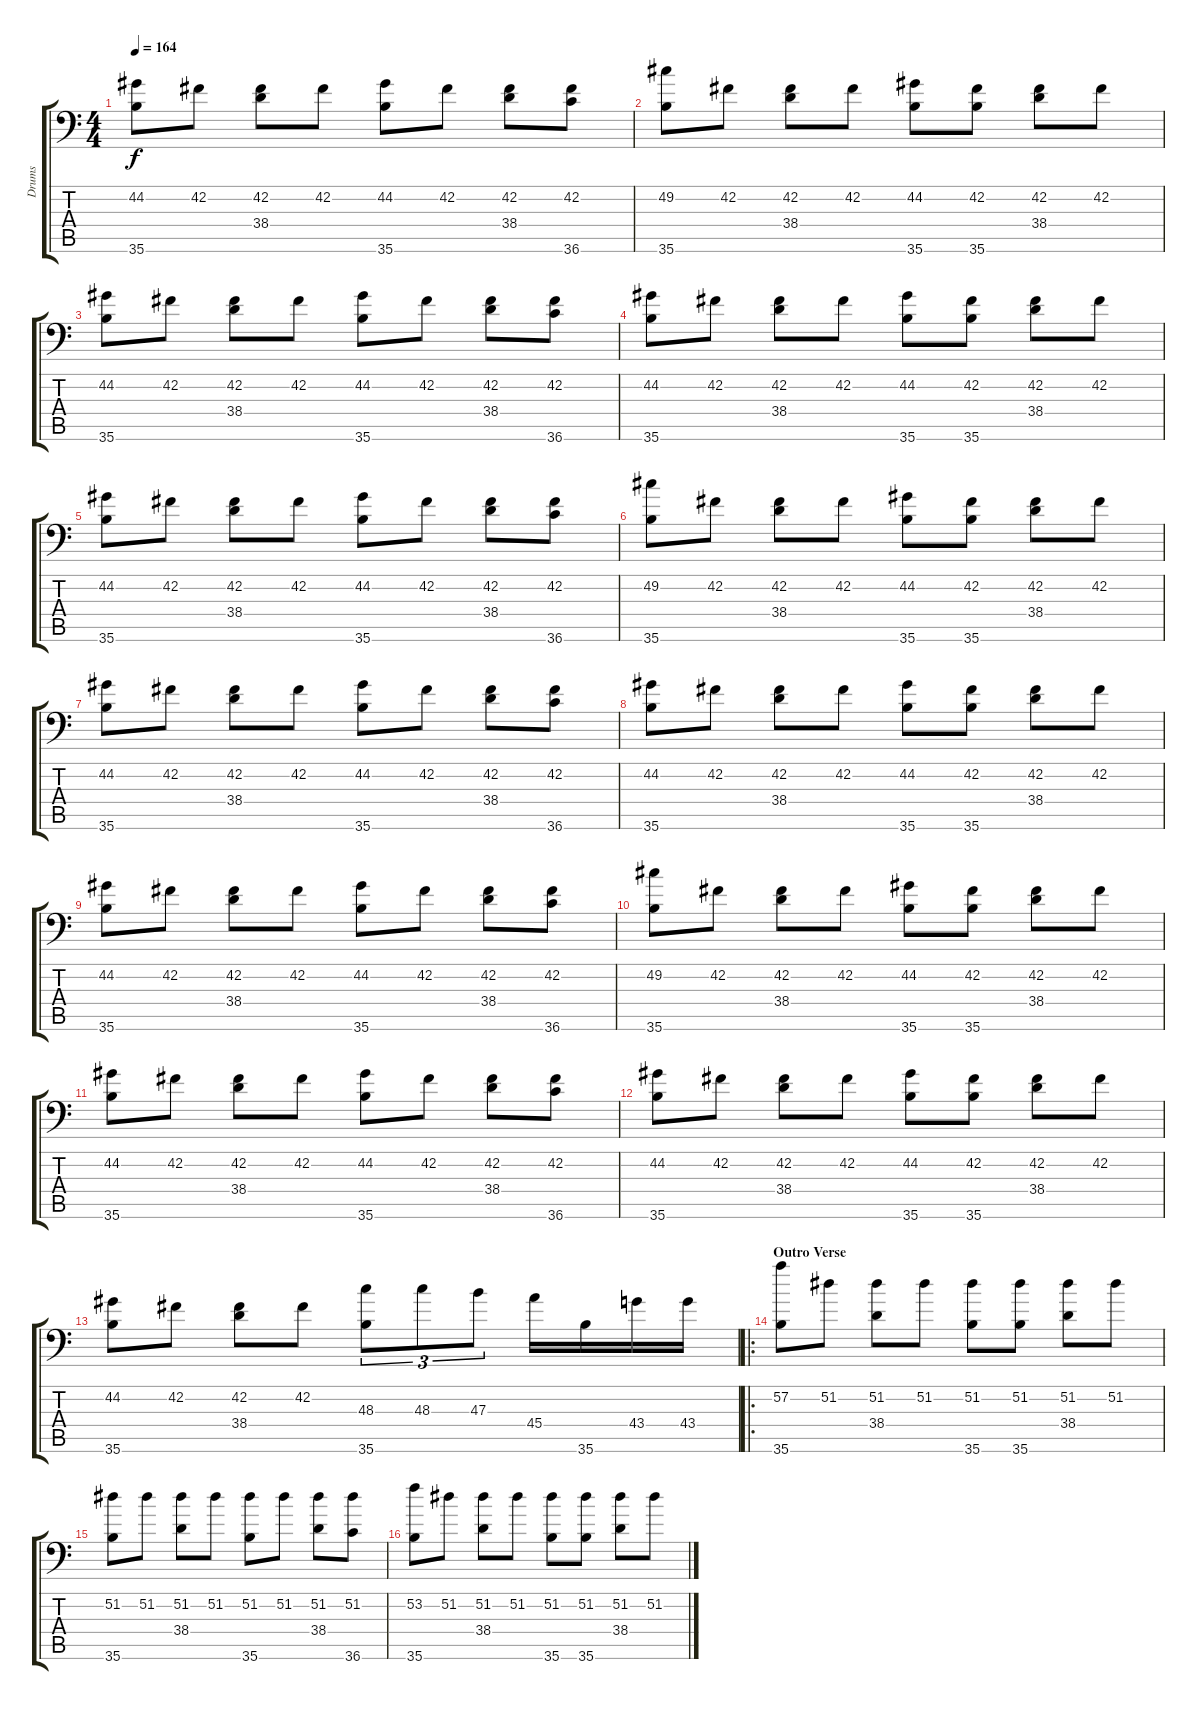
\track ("Drums" "Drums") {instrument acousticgrandpiano}
\staff {score tabs}
\tuning (C-1 C-1 C-1 C-1 C-1 C-1) {hide}
\ts (4 4)
\tempo 164
\clef f4
\ks c
(44.2 35.6).8{dy f} 42.2.8 (42.2 38.4).8 42.2.8 (44.2 35.6).8 42.2.8 (42.2 38.4).8 (42.2 36.6).8 |
(49.2 35.6).8 42.2.8 (42.2 38.4).8 42.2.8 (44.2 35.6).8 (42.2 35.6).8 (42.2 38.4).8 42.2.8 |
(44.2 35.6).8 42.2.8 (42.2 38.4).8 42.2.8 (44.2 35.6).8 42.2.8 (42.2 38.4).8 (42.2 36.6).8 |
(44.2 35.6).8 42.2.8 (42.2 38.4).8 42.2.8 (44.2 35.6).8 (42.2 35.6).8 (42.2 38.4).8 42.2.8 |
(44.2 35.6).8 42.2.8 (42.2 38.4).8 42.2.8 (44.2 35.6).8 42.2.8 (42.2 38.4).8 (42.2 36.6).8 |
(49.2 35.6).8 42.2.8 (42.2 38.4).8 42.2.8 (44.2 35.6).8 (42.2 35.6).8 (42.2 38.4).8 42.2.8 |
(44.2 35.6).8 42.2.8 (42.2 38.4).8 42.2.8 (44.2 35.6).8 42.2.8 (42.2 38.4).8 (42.2 36.6).8 |
(44.2 35.6).8 42.2.8 (42.2 38.4).8 42.2.8 (44.2 35.6).8 (42.2 35.6).8 (42.2 38.4).8 42.2.8 |
(44.2 35.6).8 42.2.8 (42.2 38.4).8 42.2.8 (44.2 35.6).8 42.2.8 (42.2 38.4).8 (42.2 36.6).8 |
(49.2 35.6).8 42.2.8 (42.2 38.4).8 42.2.8 (44.2 35.6).8 (42.2 35.6).8 (42.2 38.4).8 42.2.8 |
(44.2 35.6).8 42.2.8 (42.2 38.4).8 42.2.8 (44.2 35.6).8 42.2.8 (42.2 38.4).8 (42.2 36.6).8 |
(44.2 35.6).8 42.2.8 (42.2 38.4).8 42.2.8 (44.2 35.6).8 (42.2 35.6).8 (42.2 38.4).8 42.2.8 |
(44.2 35.6).8 42.2.8 (42.2 38.4).8 42.2.8 (48.3 35.6).8{tu (3 2)} 48.3.8{tu (3 2)} 47.3.8{tu (3 2)} 45.4.16 35.6.16 43.4.16 43.4.16 |
\ro
\section ("" "Outro Verse")
(57.2 35.6).8 51.2.8 (51.2 38.4).8 51.2.8 (51.2 35.6).8 (51.2 35.6).8 (51.2 38.4).8 51.2.8 |
(51.2 35.6).8 51.2.8 (51.2 38.4).8 51.2.8 (51.2 35.6).8 51.2.8 (51.2 38.4).8 (51.2 36.6).8 |
(53.2 35.6).8 51.2.8 (51.2 38.4).8 51.2.8 (51.2 35.6).8 (51.2 35.6).8 (51.2 38.4).8 51.2.8
